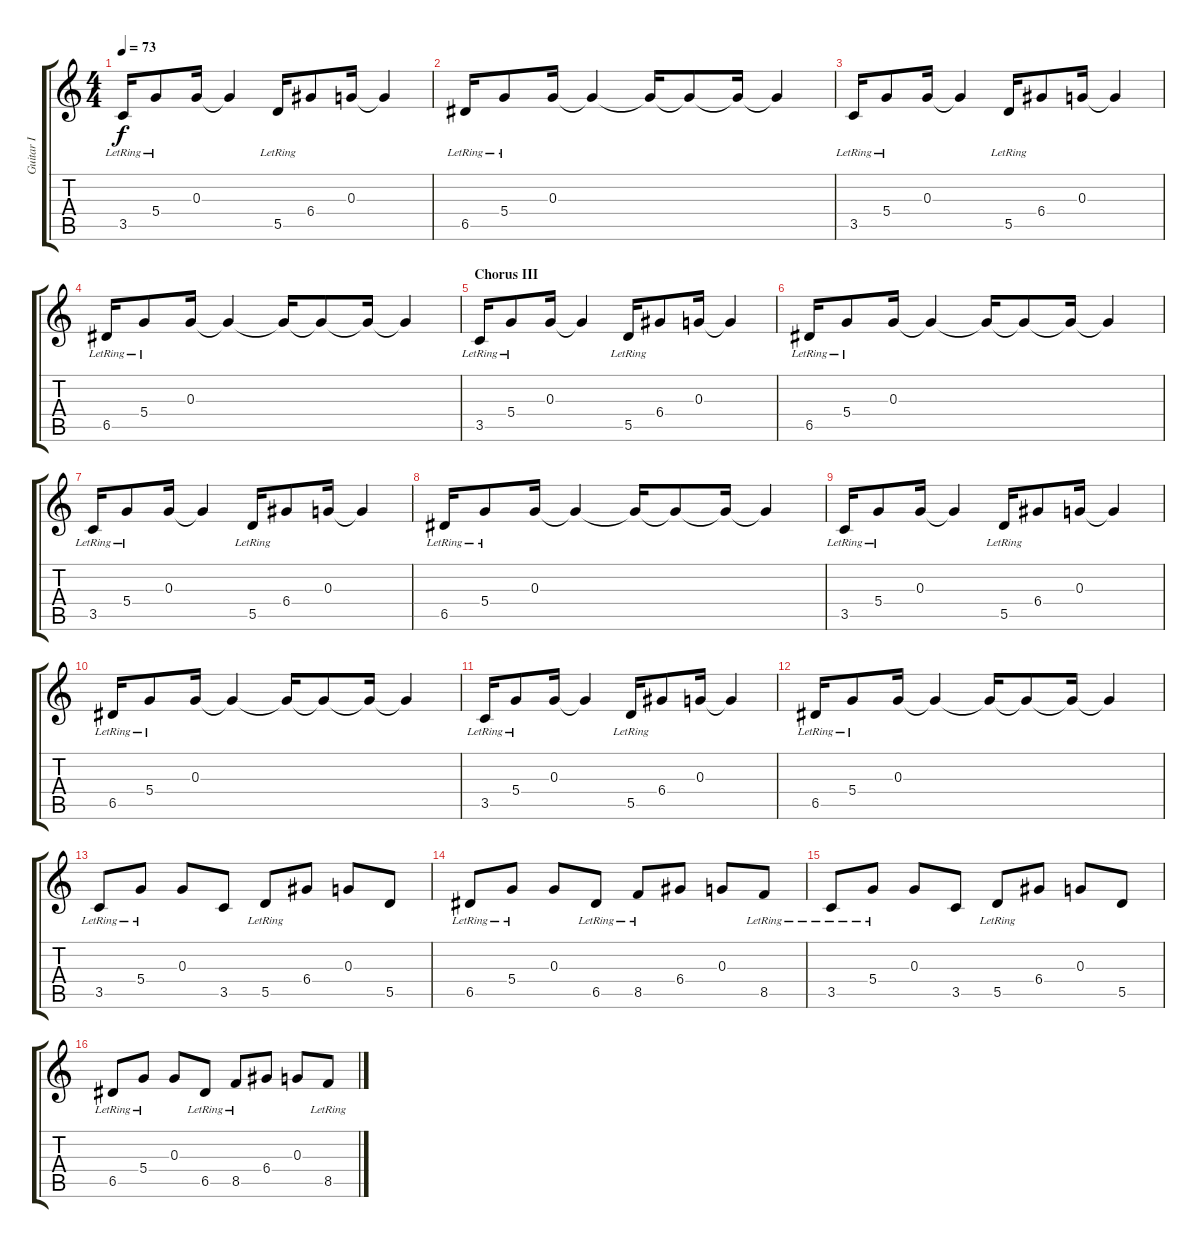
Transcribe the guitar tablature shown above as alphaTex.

\track ("Guitar I" "Guitar I") {instrument overdrivenguitar}
\staff {score tabs}
\tuning (E4 B3 G3 D3 A2 E2) {hide}
\ts (4 4)
\tempo 73
\clef g2
\ks c
3.5{lr}.16{dy f} 5.4{lr}.8 0.3.16 0.3{t}.4 5.5{lr}.16 6.4.8 0.3.16 0.3{t}.4 |
6.5{lr}.16 5.4{lr}.8 0.3.16 0.3{t}.4 0.3{t}.16 0.3{t}.8 0.3{t}.16 0.3{t}.4 |
3.5{lr}.16 5.4{lr}.8 0.3.16 0.3{t}.4 5.5{lr}.16 6.4.8 0.3.16 0.3{t}.4 |
6.5{lr}.16 5.4{lr}.8 0.3.16 0.3{t}.4 0.3{t}.16 0.3{t}.8 0.3{t}.16 0.3{t}.4 |
\section ("" "Chorus III")
3.5{lr}.16{volume 13} 5.4{lr}.8 0.3.16 0.3{t}.4 5.5{lr}.16 6.4.8 0.3.16 0.3{t}.4 |
6.5{lr}.16 5.4{lr}.8 0.3.16 0.3{t}.4 0.3{t}.16 0.3{t}.8 0.3{t}.16 0.3{t}.4 |
3.5{lr}.16 5.4{lr}.8 0.3.16 0.3{t}.4 5.5{lr}.16 6.4.8 0.3.16 0.3{t}.4 |
6.5{lr}.16 5.4{lr}.8 0.3.16 0.3{t}.4 0.3{t}.16 0.3{t}.8 0.3{t}.16 0.3{t}.4 |
3.5{lr}.16 5.4{lr}.8 0.3.16 0.3{t}.4 5.5{lr}.16 6.4.8 0.3.16 0.3{t}.4 |
6.5{lr}.16 5.4{lr}.8 0.3.16 0.3{t}.4 0.3{t}.16 0.3{t}.8 0.3{t}.16 0.3{t}.4 |
3.5{lr}.16 5.4{lr}.8 0.3.16 0.3{t}.4 5.5{lr}.16 6.4.8 0.3.16 0.3{t}.4 |
6.5{lr}.16 5.4{lr}.8 0.3.16 0.3{t}.4 0.3{t}.16 0.3{t}.8 0.3{t}.16 0.3{t}.4 |
3.5{lr}.8{volume 15} 5.4{lr}.8 0.3.8 3.5.8 5.5{lr}.8 6.4.8 0.3.8 5.5.8 |
6.5{lr}.8 5.4{lr}.8 0.3.8 6.5{lr}.8 8.5{lr}.8 6.4.8 0.3.8 8.5{lr}.8 |
3.5{lr}.8 5.4{lr}.8 0.3.8 3.5.8 5.5{lr}.8 6.4.8 0.3.8 5.5.8 |
6.5{lr}.8 5.4{lr}.8 0.3.8 6.5{lr}.8 8.5{lr}.8 6.4.8 0.3.8 8.5{lr}.8
